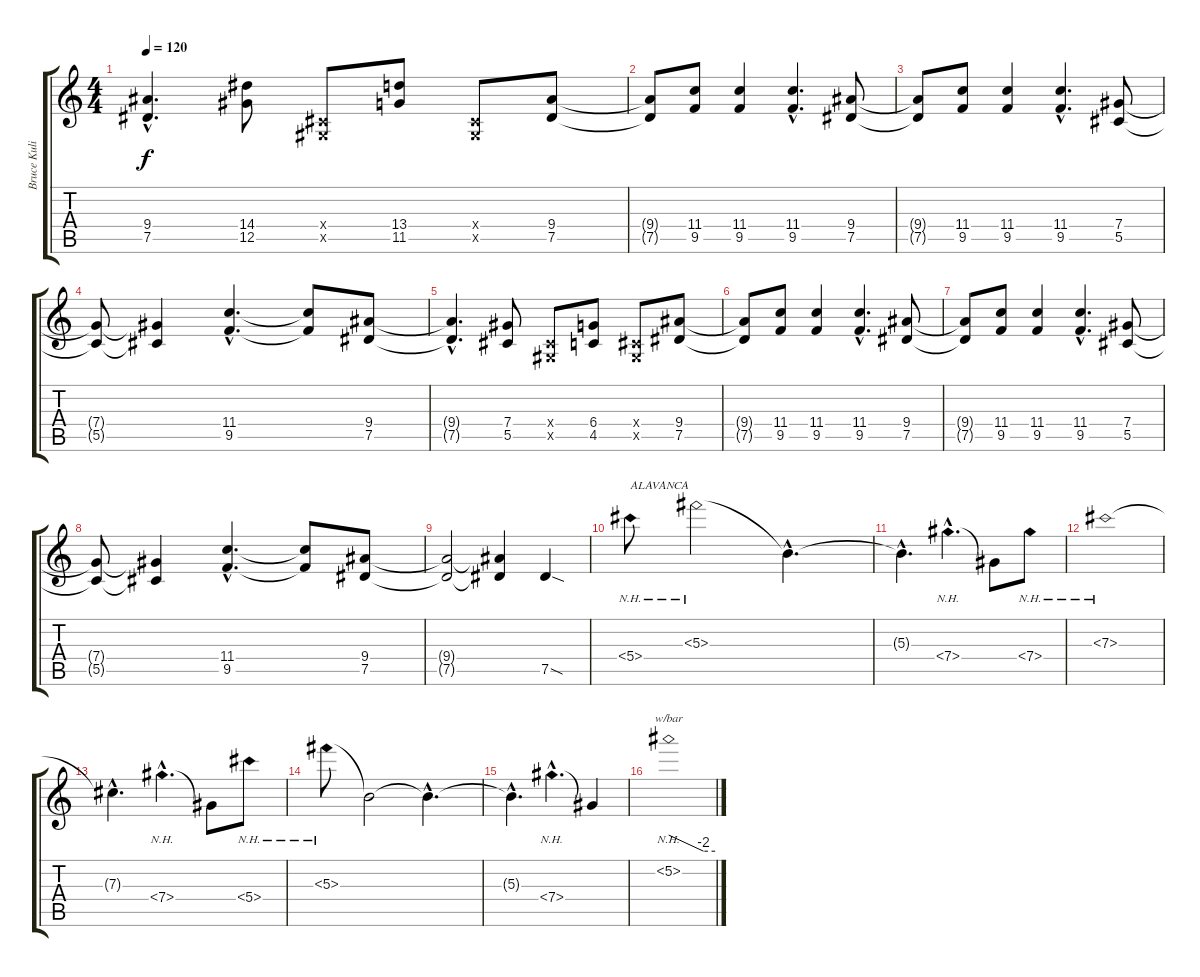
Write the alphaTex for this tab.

\track ("Bruce Kulick" "Bruce Kuli") {instrument overdrivenguitar}
\staff {score tabs}
\tuning (Eb4 Bb3 Gb3 Db3 Ab2 Eb2) {hide}
\ts (4 4)
\tempo 120
\clef g2
\ks c
(9.4{hac t} 7.5{hac t}).4{d dy f} (14.4 12.5).8 (0.4{x} 0.5{x}).8 (13.4 11.5).8 (0.4{x} 0.5{x}).8 (9.4 7.5).8 |
(9.4{t} 7.5{t}).8 (11.4 9.5).8 (11.4 9.5).4 (11.4{hac} 9.5{hac}).4{d} (9.4 7.5).8 |
(9.4{t} 7.5{t}).8 (11.4 9.5).8 (11.4 9.5).4 (11.4{hac} 9.5{hac}).4{d} (7.4 5.5).8 |
(7.4{t} 5.5{t}).8 (7.4{t} 5.5{t}).4 (11.4{hac} 9.5{hac}).4{d} (11.4{t} 9.5{t}).8 (9.4 7.5).8 |
(9.4{hac t} 7.5{hac t}).4{d} (7.4 5.5).8 (0.4{x} 0.5{x}).8 (6.4 4.5).8 (0.4{x} 0.5{x}).8 (9.4 7.5).8 |
(9.4{t} 7.5{t}).8 (11.4 9.5).8 (11.4 9.5).4 (11.4{hac} 9.5{hac}).4{d} (9.4 7.5).8 |
(9.4{t} 7.5{t}).8 (11.4 9.5).8 (11.4 9.5).4 (11.4{hac} 9.5{hac}).4{d} (7.4 5.5).8 |
(7.4{t} 5.5{t}).8 (7.4{t} 5.5{t}).4 (11.4{hac} 9.5{hac}).4{d} (11.4{t} 9.5{t}).8 (9.4 7.5).8 |
(9.4{t} 7.5{t}).2 (9.4{t} 7.5{t}).4 7.5{sod}.4 |
5.4{nh}.8{txt "ALAVANCA"} 5.3{nh}.2 5.3{hac t}.4{d} |
5.3{hac t}.4{d} 7.4{nh hac}.4{d} 7.4{t}.8 7.4{nh}.8 |
7.3{nh}.1 |
7.3{hac t}.4{d} 7.4{nh hac}.4{d} 7.4{t}.8 5.4{nh}.8 |
5.3{nh}.8 5.3{t}.2 5.3{hac t}.4{d} |
5.3{hac t}.4{d} 7.4{nh hac}.4{d} 7.4{t}.4 |
5.2{nh}.1{tbe (custom default 0 0 45 -8 60 -8)}
